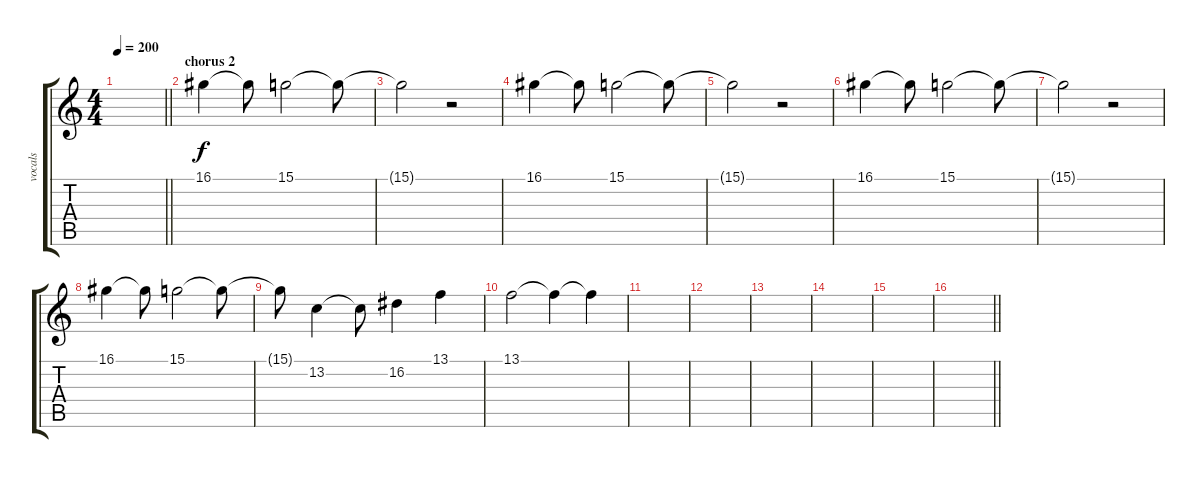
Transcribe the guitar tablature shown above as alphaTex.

\track ("vocals" "vocals") {instrument ocarina}
\staff {score tabs}
\tuning (E4 B3 G3 D3 A2 E2) {hide}
\ts (4 4)
\tempo 200
\clef g2
\barLineRight lightlight
\ks c
|
\section ("" "chorus 2")
16.1.4 16.1{t}.8 15.1.2 15.1{t}.8 |
15.1{t}.2 r.2 |
16.1.4 16.1{t}.8 15.1.2 15.1{t}.8 |
15.1{t}.2 r.2 |
16.1.4 16.1{t}.8 15.1.2 15.1{t}.8 |
15.1{t}.2 r.2 |
16.1.4 16.1{t}.8 15.1.2 15.1{t}.8 |
15.1{t}.8 13.2.4 13.2{t}.8 16.2.4 13.1.4 |
13.1.2 13.1{t}.4 13.1{t}.4 |
|
|
|
|
|
\barLineRight lightlight
